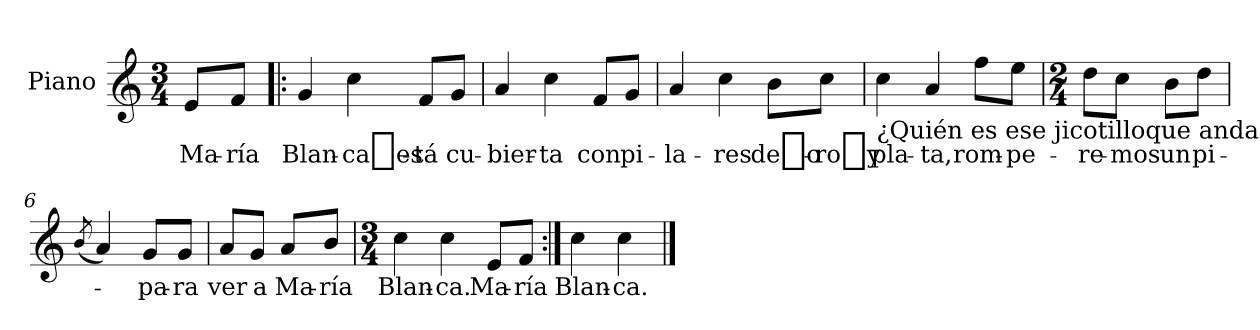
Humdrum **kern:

**kern	**text
*part1	*part1
*staff1	*staff1
*I"Piano	*
*I'Pno	*
*clefG2	*
*k[]	*
*M3/4	*
=	=
8e/L	Ma-
8f/J	-ría
=1!|:	=1!|:
4g/	Blan-
4cc\	-ca_es-
8f/L	-tá
8g/J	cu-
=2	=2
4a/	-bier-
4cc\	-ta
8f/L	con
8g/J	pi-
=3	=3
4a/	-la-
4cc\	-res
8b\L	de_o-
8cc\J	-ro_y
!!LO:LB:g=z
=4	=4
!LO:TX:b:t=¿Quién es ese jicotilloque anda en pos de María Blanca?Yo soy ese, yo soy eseque anda en pos de María Blanca	!
4cc\	pla-
4a/	-ta,
8ff\L	rom-
8ee\J	-pe-
=5	=5
*M2/4	*
8dd\L	-re-
8cc\J	-mos
8b\L	un
8dd\J	pi-
=6	=6
(<8qb/	.
4a/)	.
8g/L	pa-
8g/J	-ra
=7	=7
8a/L	ver
8g/J	a
8a/L	Ma-
8b/J	-ría
=7	=7
*M3/4	*
4cc\	Blan-
4cc\	-ca.
8e/L	Ma-
8f/J	-ría
=8:|!	=8:|!
4cc\	Blan-
4cc\	-ca.
==	==
*-	*-
